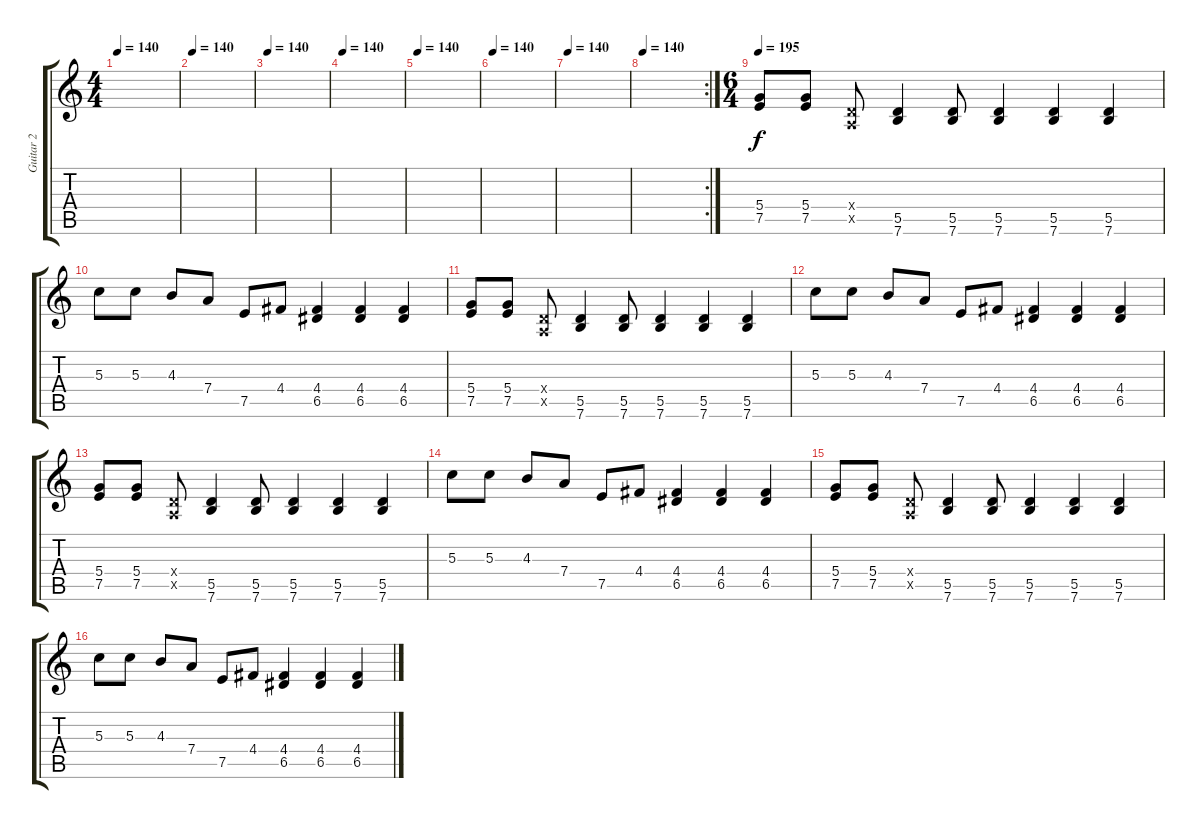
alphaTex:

\track ("Guitar 2" "Guitar 2") {instrument distortionguitar}
\staff {score tabs}
\tuning (E4 B3 G3 D3 A2 E2) {hide}
\ts (4 4)
\tempo 140
\clef g2
\ks c
|
\tempo 140
|
\tempo 140
|
\tempo 140
|
\tempo 140
|
\tempo 140
|
\tempo 140
|
\rc 2
\tempo 140
|
\ts (6 4)
\tempo 195
(5.4 7.5).8 (5.4 7.5).8 (0.4{x} 0.5{x}).8 (5.5 7.6).4 (5.5 7.6).8 (5.5 7.6).4 (5.5 7.6).4 (5.5 7.6).4 |
5.3.8 5.3.8 4.3.8 7.4.8 7.5.8 4.4.8 (4.4 6.5).4 (4.4 6.5).4 (4.4 6.5).4 |
(5.4 7.5).8 (5.4 7.5).8 (0.4{x} 0.5{x}).8 (5.5 7.6).4 (5.5 7.6).8 (5.5 7.6).4 (5.5 7.6).4 (5.5 7.6).4 |
5.3.8 5.3.8 4.3.8 7.4.8 7.5.8 4.4.8 (4.4 6.5).4 (4.4 6.5).4 (4.4 6.5).4 |
(5.4 7.5).8 (5.4 7.5).8 (0.4{x} 0.5{x}).8 (5.5 7.6).4 (5.5 7.6).8 (5.5 7.6).4 (5.5 7.6).4 (5.5 7.6).4 |
5.3.8 5.3.8 4.3.8 7.4.8 7.5.8 4.4.8 (4.4 6.5).4 (4.4 6.5).4 (4.4 6.5).4 |
(5.4 7.5).8 (5.4 7.5).8 (0.4{x} 0.5{x}).8 (5.5 7.6).4 (5.5 7.6).8 (5.5 7.6).4 (5.5 7.6).4 (5.5 7.6).4 |
5.3.8 5.3.8 4.3.8 7.4.8 7.5.8 4.4.8 (4.4 6.5).4 (4.4 6.5).4 (4.4 6.5).4
